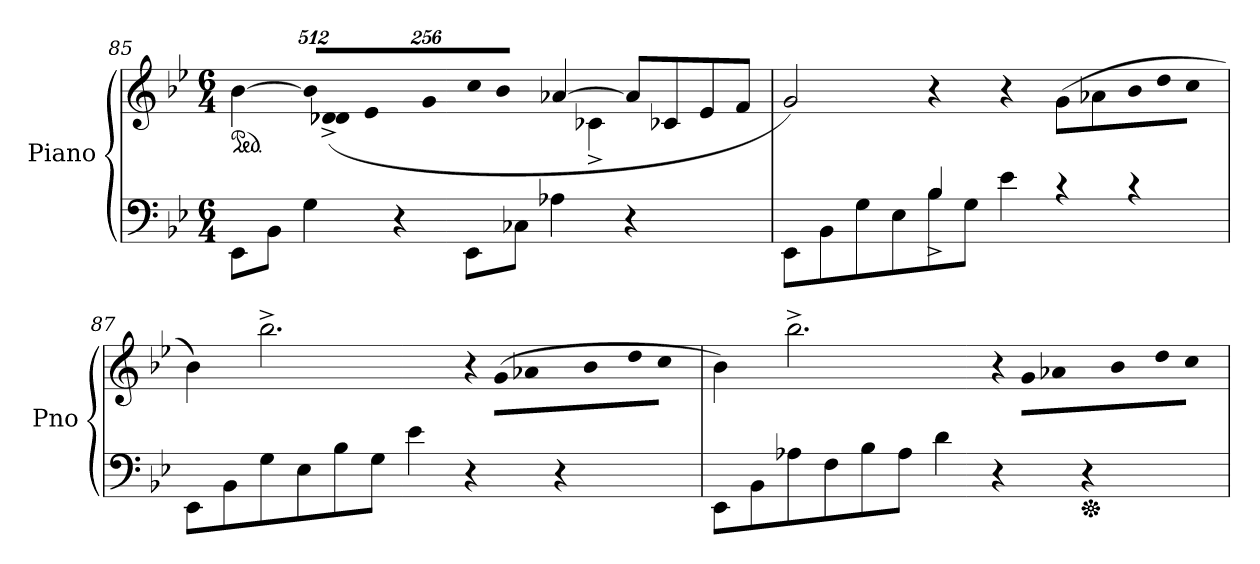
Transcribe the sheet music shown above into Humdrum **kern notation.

**kern	**kern
*part1	*part1
*staff2	*staff1
*I"Piano	*
*I'Pno	*
!!LO:LB:g=z
*clefF4	*clefG2
*k[b-e-]	*k[b-e-]
*B-:	*B-:
*M6/4	*M6/4
*	*ped
=85	=85
*	*^
8EE-\L	[<4b-\	4ryy
8BB-\J	.	.
*	*Xbrackettup	*
!	!LO:N:vis=8	!
*	*	*Xtuplet
!	!	!LO:N:vis=8
4G\	4096%341b-/L]	4096%341rcyy
!	!LO:N:vis=8	!LO:N:vis=4
.	2048%171d-X/	(<4096%683d-X^<\
!	!LO:N:vis=8	!
.	4096%341e-/	.
*	*tuplet	*
!	!LO:N:vis=8	!
4r	4096%341g/	2ryy
!	!LO:N:vis=8	!
.	2048%171cc/	.
!	!LO:N:vis=8	!
.	4096%341b-/J	.
8EE-\L	[>4a-X/	.
8C-X\J	.	.
4A-X\	8a-/L]	8ryy
.	8c-X/	4c-X^<\
4r	8e-/	.
.	8f/J	8ryy
*	*v	*v
=86	=86
*^	*
8EE-\L	2ryy	2g/)
8BB-\	.	.
8G\	.	.
8E-\	.	.
8B-\	4B-^>/	4r
8G\J	.	.
4e-\	2.ryy	4r
4rc	.	(>8g\L
.	.	8a-X\
!	!	!LO:N:vis=8
4rc	.	4096%341b-\
!	!	!LO:N:vis=8
.	.	2048%171dd\
!	!	!LO:N:vis=8
.	.	4096%341cc\J
*v	*v	*
=87	=87
8EE-\L	4b-\)
8BB-\	.
8G\	2.bb-^>\
8E-\	.
8B-\	.
8G\J	.
4e-\	.
!	!LO:N:vis=8
4r	4096%341r
!	!LO:N:vis=8
.	(>2048%171g\L
!	!LO:N:vis=8
.	4096%341a-X\
!	!LO:N:vis=8
4r	4096%341b-\
!	!LO:N:vis=8
.	2048%171dd\
!	!LO:N:vis=8
.	4096%341cc\J
!!LO:LB:g=z
=88	=88
8EE-\L	4b-\)
8BB-\	.
8A-X\	2.bb-^>\
8F\	.
8B-\	.
8A-\J	.
4d\	.
!	!LO:N:vis=8
4r	4096%341r
!	!LO:N:vis=8
.	2048%171g\L
!	!LO:N:vis=8
.	4096%341a-X\
*Xped	*
!	!LO:N:vis=8
4r	4096%341b-\
!	!LO:N:vis=8
.	2048%171dd\
!	!LO:N:vis=8
.	4096%341cc\J
=	=
*-	*-
